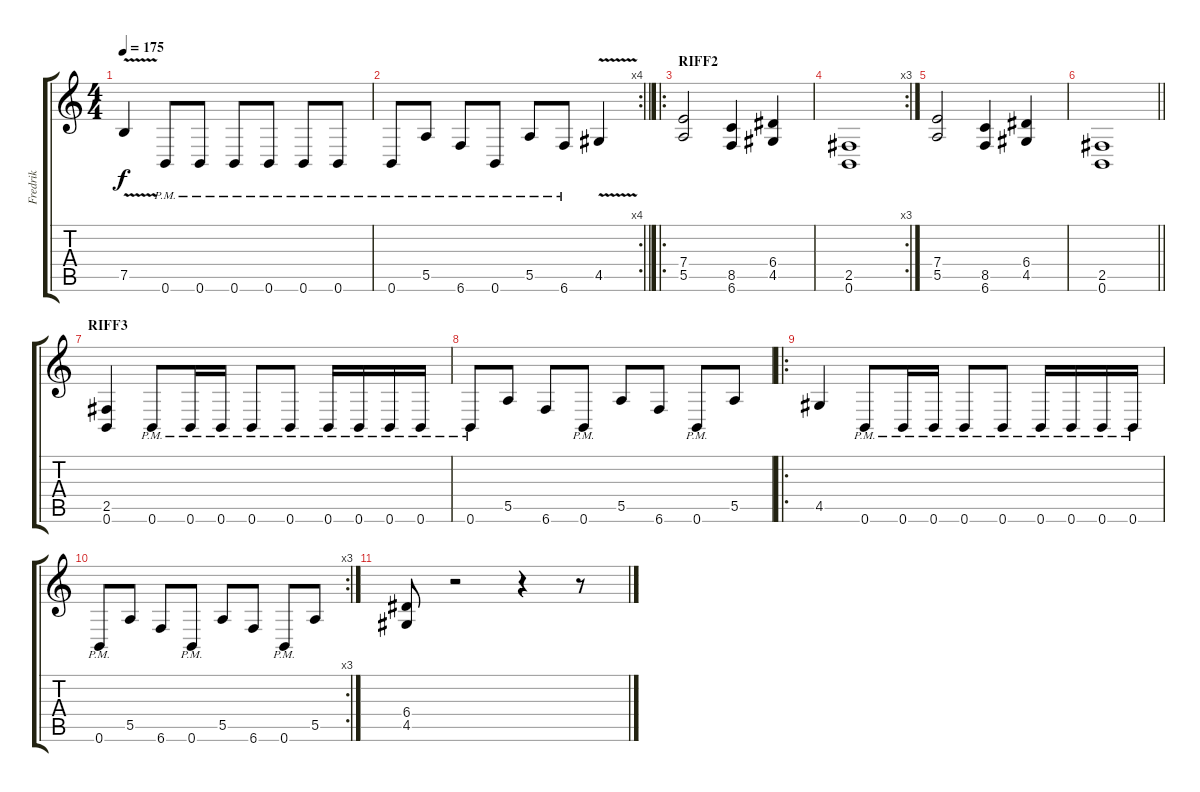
\track ("Fredrik" "Fredrik") {instrument overdrivenguitar}
\staff {score tabs}
\tuning (B3 Gb3 D3 A2 E2 B1) {hide}
\ts (4 4)
\tempo 175
\clef g2
\ks c
7.5{v}.4{dy f} 0.6{pm}.8 0.6{pm}.8 0.6{pm}.8 0.6{pm}.8 0.6{pm}.8 0.6{pm}.8 |
\rc 4
\barLineRight lightlight
0.6{pm}.8 5.5{pm}.8 6.6{pm}.8 0.6{pm}.8 5.5{pm}.8 6.6{pm}.8 4.5{v}.4 |
\ro
\section ("" "RIFF2")
(7.4 5.5).2 (8.5 6.6).4 (6.4 4.5).4 |
\rc 3
(2.5 0.6).1 |
(7.4 5.5).2 (8.5 6.6).4 (6.4 4.5).4 |
\barLineRight lightlight
(2.5 0.6).1 |
\section ("" "RIFF3")
(2.5 0.6).4 0.6{pm}.8 0.6{pm}.16 0.6{pm}.16 0.6{pm}.8 0.6{pm}.8 0.6{pm}.16 0.6{pm}.16 0.6{pm}.16 0.6{pm}.16 |
0.6{pm}.8 5.5.8 6.6.8 0.6{pm}.8 5.5.8 6.6.8 0.6{pm}.8 5.5.8 |
\ro
4.5.4 0.6{pm}.8 0.6{pm}.16 0.6{pm}.16 0.6{pm}.8 0.6{pm}.8 0.6{pm}.16 0.6{pm}.16 0.6{pm}.16 0.6{pm}.16 |
\rc 3
0.6{pm}.8 5.5.8 6.6.8 0.6{pm}.8 5.5.8 6.6.8 0.6{pm}.8 5.5.8 |
(6.4 4.5).8 r.2 r.4 r.8
